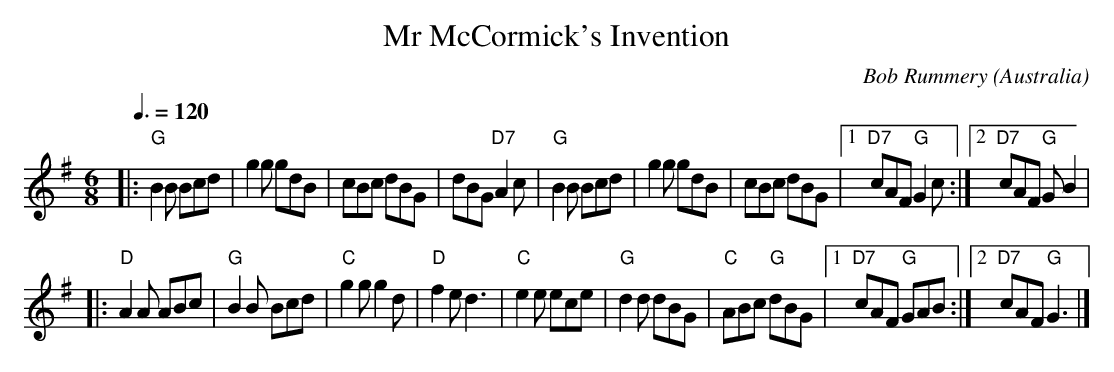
X:1
T: Mr McCormick's Invention
C: Bob Rummery
O: Australia
Q: 3/8=120
M: 6/8
L: 1/8
K: G
|:\
"G"B2B Bcd | g2g gdB | cBc dBG | dBG "D7"A2c |\
"G"B2B Bcd | g2g gdB | cBc dBG |1 "D7"cAF "G"G2c :|2 "D7"cAF "G"GB2 |
|:\
"D"A2A ABc | "G"B2B Bcd | "C"g2g g2d | "D"f2e d3 |\
"C"e2e ece | "G"d2d dBG | "C"ABc "G"dBG |1 "D7"cAF "G"GAB :|2 "D7"cAF "G"G3 |]
